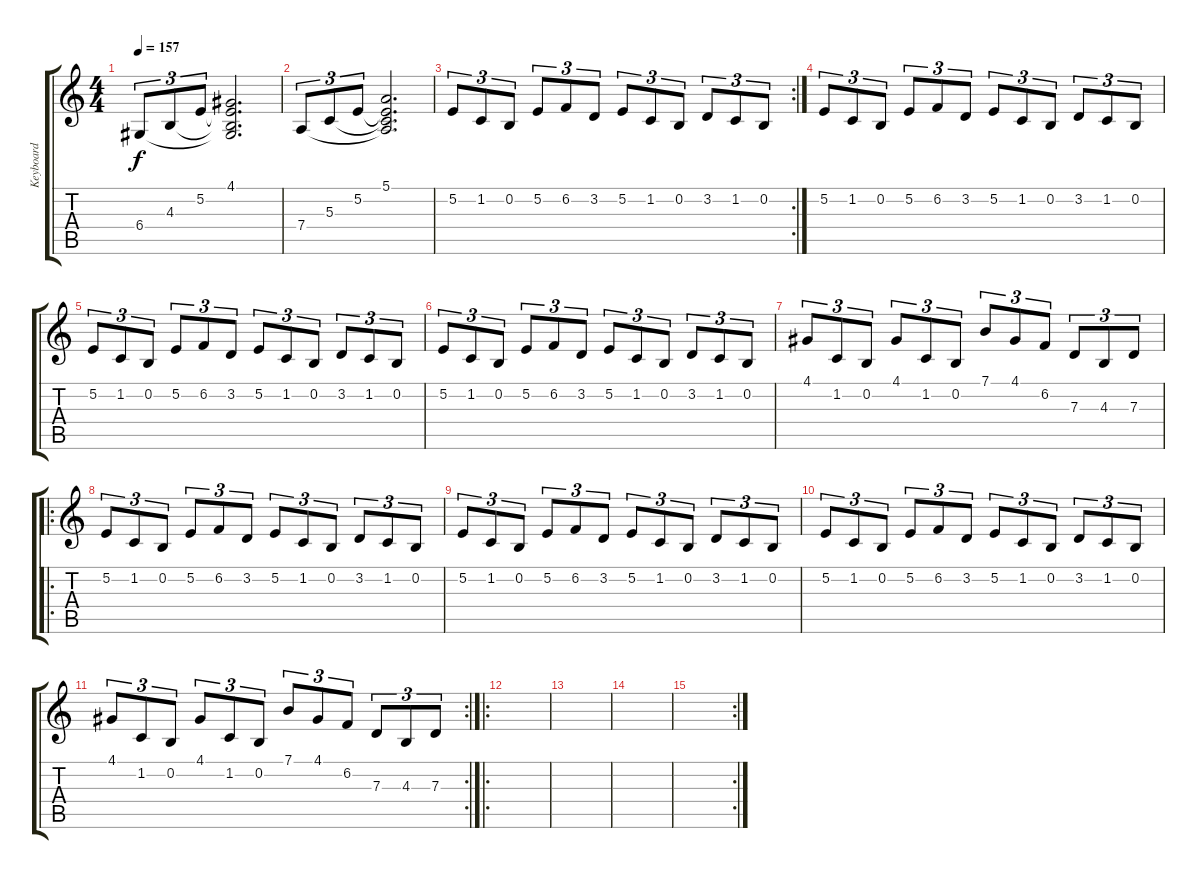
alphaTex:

\track ("Keyboard" "Keyboard") {instrument acousticgrandpiano}
\staff {score tabs}
\tuning (E4 B3 G3 D3 A2 E2) {hide}
\ts (4 4)
\tempo 157
\clef g2
\ks c
6.4.8{tu (3 2) dy f} 4.3.8{tu (3 2)} 5.2.8{tu (3 2)} (4.1 5.2{t} 4.3{t} 6.4{t}).2{d} |
7.4.8{tu (3 2)} 5.3.8{tu (3 2)} 5.2.8{tu (3 2)} (5.1 5.2{t} 5.3{t} 7.4{t}).2{d} |
\rc 2
5.2.8{tu (3 2)} 1.2.8{tu (3 2)} 0.2.8{tu (3 2)} 5.2.8{tu (3 2)} 6.2.8{tu (3 2)} 3.2.8{tu (3 2)} 5.2.8{tu (3 2)} 1.2.8{tu (3 2)} 0.2.8{tu (3 2)} 3.2.8{tu (3 2)} 1.2.8{tu (3 2)} 0.2.8{tu (3 2)} |
5.2.8{tu (3 2)} 1.2.8{tu (3 2)} 0.2.8{tu (3 2)} 5.2.8{tu (3 2)} 6.2.8{tu (3 2)} 3.2.8{tu (3 2)} 5.2.8{tu (3 2)} 1.2.8{tu (3 2)} 0.2.8{tu (3 2)} 3.2.8{tu (3 2)} 1.2.8{tu (3 2)} 0.2.8{tu (3 2)} |
5.2.8{tu (3 2)} 1.2.8{tu (3 2)} 0.2.8{tu (3 2)} 5.2.8{tu (3 2)} 6.2.8{tu (3 2)} 3.2.8{tu (3 2)} 5.2.8{tu (3 2)} 1.2.8{tu (3 2)} 0.2.8{tu (3 2)} 3.2.8{tu (3 2)} 1.2.8{tu (3 2)} 0.2.8{tu (3 2)} |
5.2.8{tu (3 2)} 1.2.8{tu (3 2)} 0.2.8{tu (3 2)} 5.2.8{tu (3 2)} 6.2.8{tu (3 2)} 3.2.8{tu (3 2)} 5.2.8{tu (3 2)} 1.2.8{tu (3 2)} 0.2.8{tu (3 2)} 3.2.8{tu (3 2)} 1.2.8{tu (3 2)} 0.2.8{tu (3 2)} |
4.1.8{tu (3 2)} 1.2.8{tu (3 2)} 0.2.8{tu (3 2)} 4.1.8{tu (3 2)} 1.2.8{tu (3 2)} 0.2.8{tu (3 2)} 7.1.8{tu (3 2)} 4.1.8{tu (3 2)} 6.2.8{tu (3 2)} 7.3.8{tu (3 2)} 4.3.8{tu (3 2)} 7.3.8{tu (3 2)} |
\ro
5.2.8{tu (3 2)} 1.2.8{tu (3 2)} 0.2.8{tu (3 2)} 5.2.8{tu (3 2)} 6.2.8{tu (3 2)} 3.2.8{tu (3 2)} 5.2.8{tu (3 2)} 1.2.8{tu (3 2)} 0.2.8{tu (3 2)} 3.2.8{tu (3 2)} 1.2.8{tu (3 2)} 0.2.8{tu (3 2)} |
5.2.8{tu (3 2)} 1.2.8{tu (3 2)} 0.2.8{tu (3 2)} 5.2.8{tu (3 2)} 6.2.8{tu (3 2)} 3.2.8{tu (3 2)} 5.2.8{tu (3 2)} 1.2.8{tu (3 2)} 0.2.8{tu (3 2)} 3.2.8{tu (3 2)} 1.2.8{tu (3 2)} 0.2.8{tu (3 2)} |
5.2.8{tu (3 2)} 1.2.8{tu (3 2)} 0.2.8{tu (3 2)} 5.2.8{tu (3 2)} 6.2.8{tu (3 2)} 3.2.8{tu (3 2)} 5.2.8{tu (3 2)} 1.2.8{tu (3 2)} 0.2.8{tu (3 2)} 3.2.8{tu (3 2)} 1.2.8{tu (3 2)} 0.2.8{tu (3 2)} |
\rc 2
4.1.8{tu (3 2)} 1.2.8{tu (3 2)} 0.2.8{tu (3 2)} 4.1.8{tu (3 2)} 1.2.8{tu (3 2)} 0.2.8{tu (3 2)} 7.1.8{tu (3 2)} 4.1.8{tu (3 2)} 6.2.8{tu (3 2)} 7.3.8{tu (3 2)} 4.3.8{tu (3 2)} 7.3.8{tu (3 2)} |
\ro
|
|
|
\rc 2
